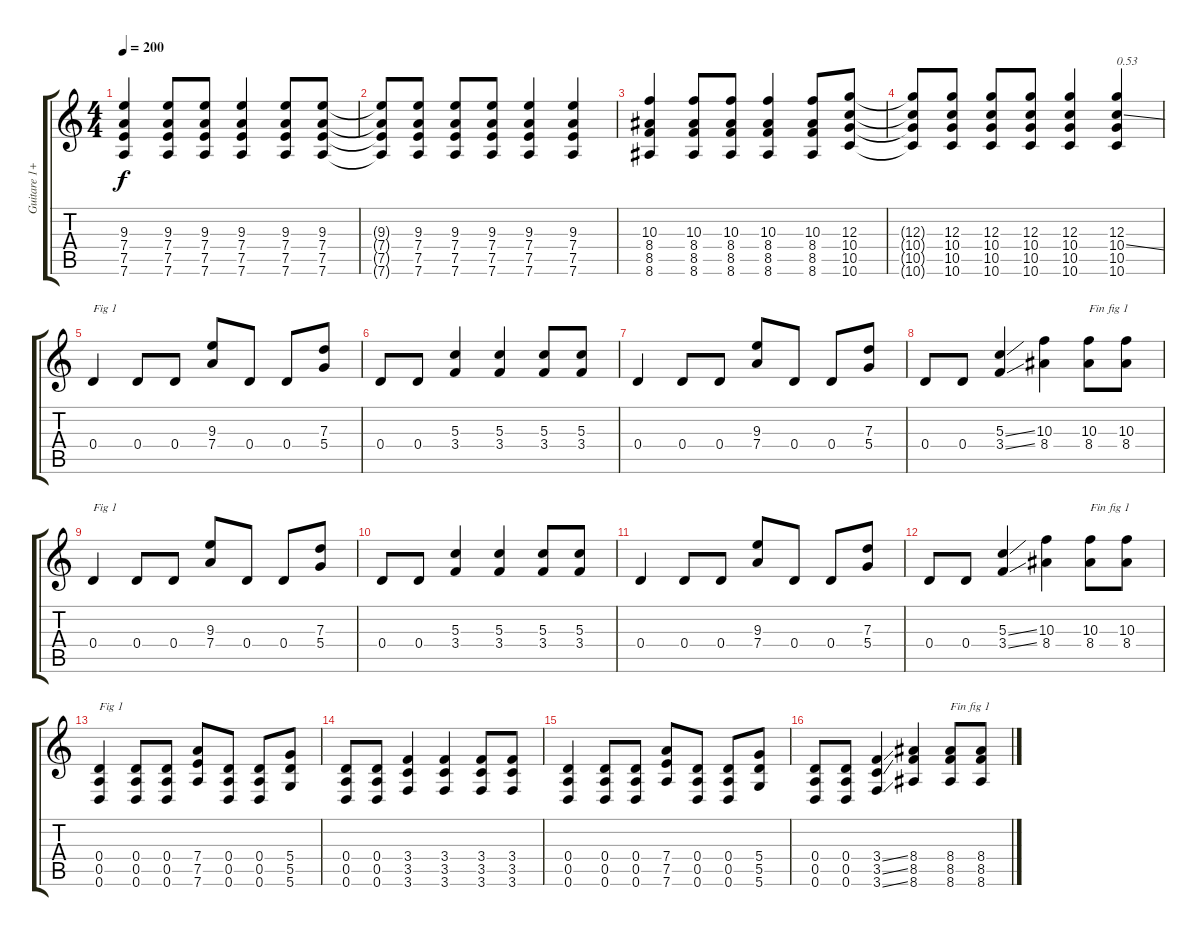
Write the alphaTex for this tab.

\track ("Guitare 1+2 *live dropped D" "Guitare 1+") {instrument distortionguitar}
\staff {score tabs}
\tuning (E4 B3 G3 D3 A2 D2) {hide}
\ts (4 4)
\tempo 200
\clef g2
\ks c
(9.3 7.4 7.5 7.6).4{dy f} (9.3 7.4 7.5 7.6).8 (9.3 7.4 7.5 7.6).8 (9.3 7.4 7.5 7.6).4 (9.3 7.4 7.5 7.6).8 (9.3 7.4 7.5 7.6).8 |
(9.3{t} 7.4{t} 7.5{t} 7.6{t}).8 (9.3 7.4 7.5 7.6).8 (9.3 7.4 7.5 7.6).8 (9.3 7.4 7.5 7.6).8 (9.3 7.4 7.5 7.6).4 (9.3 7.4 7.5 7.6).4 |
(10.3 8.4 8.5 8.6).4 (10.3 8.4 8.5 8.6).8 (10.3 8.4 8.5 8.6).8 (10.3 8.4 8.5 8.6).4 (10.3 8.4 8.5 8.6).8 (12.3 10.4 10.5 10.6).8 |
(12.3{t} 10.4{t} 10.5{t} 10.6{t}).8 (12.3 10.4 10.5 10.6).8 (12.3 10.4 10.5 10.6).8 (12.3 10.4 10.5 10.6).8 (12.3 10.4 10.5 10.6).4 (12.3 10.4{ss} 10.5 10.6).4{txt "0.53"} |
0.4.4{txt "Fig 1"} 0.4.8 0.4.8 (9.3 7.4).8 0.4.8 0.4.8 (7.3 5.4).8 |
0.4.8 0.4.8 (5.3 3.4).4 (5.3 3.4).4 (5.3 3.4).8 (5.3 3.4).8 |
0.4.4 0.4.8 0.4.8 (9.3 7.4).8 0.4.8 0.4.8 (7.3 5.4).8 |
0.4.8 0.4.8 (5.3{ss} 3.4{ss}).4 (10.3 8.4).4 (10.3 8.4).8{txt "Fin fig 1"} (10.3 8.4).8 |
0.4.4{txt "Fig 1"} 0.4.8 0.4.8 (9.3 7.4).8 0.4.8 0.4.8 (7.3 5.4).8 |
0.4.8 0.4.8 (5.3 3.4).4 (5.3 3.4).4 (5.3 3.4).8 (5.3 3.4).8 |
0.4.4 0.4.8 0.4.8 (9.3 7.4).8 0.4.8 0.4.8 (7.3 5.4).8 |
0.4.8 0.4.8 (5.3{ss} 3.4{ss}).4 (10.3 8.4).4 (10.3 8.4).8{txt "Fin fig 1"} (10.3 8.4).8 |
(0.4 0.5 0.6).4{txt "Fig 1"} (0.4 0.5 0.6).8 (0.4 0.5 0.6).8 (7.4 7.5 7.6).8 (0.4 0.5 0.6).8 (0.4 0.5 0.6).8 (5.4 5.5 5.6).8 |
(0.4 0.5 0.6).8 (0.4 0.5 0.6).8 (3.4 3.5 3.6).4 (3.4 3.5 3.6).4 (3.4 3.5 3.6).8 (3.4 3.5 3.6).8 |
(0.4 0.5 0.6).4 (0.4 0.5 0.6).8 (0.4 0.5 0.6).8 (7.4 7.5 7.6).8 (0.4 0.5 0.6).8 (0.4 0.5 0.6).8 (5.4 5.5 5.6).8 |
(0.4 0.5 0.6).8 (0.4 0.5 0.6).8 (3.4{ss} 3.5{ss} 3.6{ss}).4 (8.4 8.5 8.6).4 (8.4 8.5 8.6).8{txt "Fin fig 1"} (8.4 8.5 8.6).8
